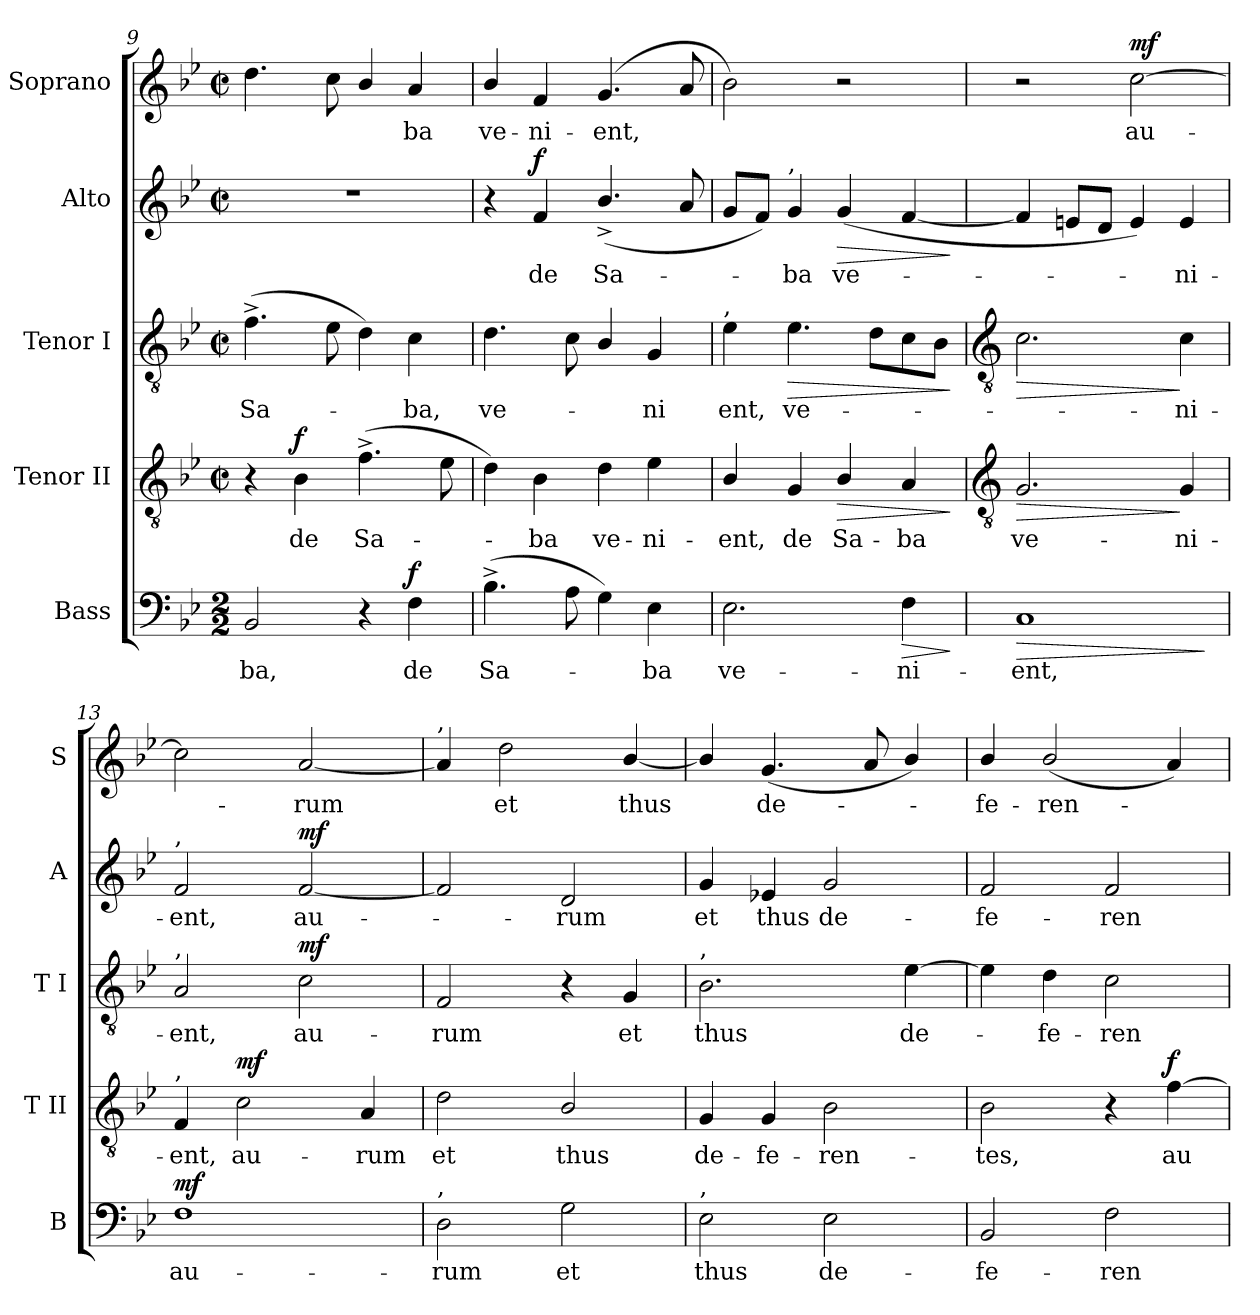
**kern	**text	**dynam	**kern	**text	**dynam	**kern	**text	**dynam	**kern	**text	**dynam	**kern	**text	**dynam
*part5	*part5	*part5	*part4	*part4	*part4	*part3	*part3	*part3	*part2	*part2	*part2	*part1	*part1	*part1
*staff5	*staff5	*staff5	*staff4	*staff4	*staff4	*staff3	*staff3	*staff3	*staff2	*staff2	*staff2	*staff1	*staff1	*staff1
*I"Bass	*	*	*I"Tenor II	*	*	*I"Tenor I	*	*	*I"Alto	*	*	*I"Soprano	*	*
*I'B	*	*	*I'T II	*	*	*I'T I	*	*	*I'A	*	*	*I'S	*	*
*clefF4	*	*	*clefGv2	*	*	*clefGv2	*	*	*clefG2	*	*	*clefG2	*	*
*k[b-e-]	*	*	*k[b-e-]	*	*	*k[b-e-]	*	*	*k[b-e-]	*	*	*k[b-e-]	*	*
*B-:	*	*	*B-:	*	*	*B-:	*	*	*B-:	*	*	*B-:	*	*
*M2/2	*	*	*M2/2	*	*	*M2/2	*	*	*M2/2	*	*	*M2/2	*	*
*	*	*	*met(c|)	*	*	*met(c|)	*	*	*met(c|)	*	*	*met(c|)	*	*
=9	=9	=9	=9	=9	=9	=9	=9	=9	=9	=9	=9	=9	=9	=9
!	!LO:LY:b	!	!	!	!	!	!LO:LY:b	!	!	!	!	!	!	!
2BB-	ba,	.	4r	.	.	(>4.f^	Sa-	.	1r	.	.	4.dd	.	.
!	!	!	!	!LO:LY:b	!LO:DY:b	!	!	!	!	!	!	!	!	!
.	.	.	4B-	de	f	.	.	.	.	.	.	.	.	.
.	.	.	.	.	.	8e-	.	.	.	.	.	8cc	.	.
!	!	!	!	!LO:LY:b	!	!	!	!	!	!	!	!	!	!
4r	.	.	(>4.f^	Sa-	.	4d)	.	.	.	.	.	4b-/	.	.
!	!LO:LY:b	!LO:DY:b	!	!	!	!	!LO:LY:b	!	!	!	!	!	!LO:LY:b	!
4F	de	f	.	.	.	4c	ba,	.	.	.	.	4a	ba	.
.	.	.	8e-	.	.	.	.	.	.	.	.	.	.	.
=10	=10	=10	=10	=10	=10	=10	=10	=10	=10	=10	=10	=10	=10	=10
!	!LO:LY:b	!	!	!	!	!	!LO:LY:b	!	!	!	!	!	!LO:LY:b	!
(>4.B-^	Sa-	.	4d)	.	.	4.d	ve-	.	4r	.	.	4b-/	ve-	.
!	!	!	!	!LO:LY:b	!	!	!	!	!	!LO:LY:b	!LO:DY:b	!	!LO:LY:b	!
.	.	.	4B-	ba	.	.	.	.	4f	de	f	4f	-ni-	.
8A	.	.	.	.	.	8c	.	.	.	.	.	.	.	.
!	!	!	!	!LO:LY:b	!	!	!	!	!	!LO:LY:b	!	!	!LO:LY:b	!
4G)	.	.	4d	ve-	.	4B-/	.	.	(<4.b-^/	Sa-	.	(<4.g	-ent,	.
!	!LO:LY:b	!	!	!LO:LY:b	!	!	!LO:LY:b	!	!	!	!	!	!	!
4E-	ba	.	4e-	-ni-	.	4G	ni	.	.	.	.	.	.	.
.	.	.	.	.	.	.	.	.	8a	.	.	8a	.	.
=11	=11	=11	=11	=11	=11	=11	=11	=11	=11	=11	=11	=11	=11	=11
!	!	!	!	!	!	!LO:TX:a:t=,	!	!	!	!	!	!	!	!
!	!LO:LY:b	!	!	!LO:LY:b	!	!	!LO:LY:b	!	!	!	!	!	!	!
2.E-	ve-	.	4B-/	-ent,	.	4e-	ent,	.	8gL	.	.	2b-)	.	.
.	.	.	.	.	.	.	.	.	8fJ)	.	.	.	.	.
!	!	!	!	!	!	!	!	!	!LO:TX:a:t=,	!	!	!	!	!
!	!	!	!	!LO:LY:b	!	!	!LO:LY:b	!LO:HP:b	!	!LO:LY:b	!	!	!	!
.	.	.	4G	de	.	4.e-	ve-	>	4g	ba	.	.	.	.
!	!	!	!	!LO:LY:b	!LO:HP:b	!	!	!	!	!LO:LY:b	!LO:HP:b	!	!	!
.	.	.	4B-/	Sa-	>	.	.	.	(<4g	ve-	>	2r	.	.
.	.	.	.	.	.	8dL	.	.	.	.	.	.	.	.
!	!LO:LY:b	!LO:HP:b	!	!LO:LY:b	!	!	!	!	!	!	!	!	!	!
4F	-ni-	>	4A	-ba	.	8c	.	.	[4f	.	.	.	.	.
.	.	.	.	.	.	8B-J	.	.	.	.	.	.	.	.
.	.	]	.	.	]	.	.	]	.	.	]	.	.	.
!!LO:LB:g=z
=12	=12	=12	=12	=12	=12	=12	=12	=12	=12	=12	=12	=12	=12	=12
*	*	*	*clefGv2	*	*	*clefGv2	*	*	*	*	*	*	*	*
!	!LO:LY:b	!LO:HP:b	!	!LO:LY:b	!LO:HP:b	!	!	!LO:HP:b	!	!	!	!	!	!
1C	-ent,	>	2.G	ve-	>	2.c	.	>	4f]	.	.	2r	.	.
.	.	.	.	.	.	.	.	.	8enL	.	.	.	.	.
.	.	.	.	.	.	.	.	.	8dJ	.	.	.	.	.
!	!	!	!	!	!	!	!	!	!	!	!	!	!LO:LY:b	!LO:DY:b
.	.	.	.	.	.	.	.	.	4e)	.	.	[2cc	au-	mf
!	!	!	!	!LO:LY:b	!	!	!LO:LY:b	!	!	!LO:LY:b	!	!	!	!
.	.	.	4G	-ni-	]	4c	ni-	]	4e	ni-	.	.	.	.
.	.	]	.	.	.	.	.	.	.	.	.	.	.	.
=13	=13	=13	=13	=13	=13	=13	=13	=13	=13	=13	=13	=13	=13	=13
!	!	!	!	!	!	!	!	!	!LO:TX:a:t=,	!	!	!	!	!
!	!	!	!	!	!	!LO:TX:a:t=,	!	!	!	!	!	!	!	!
!	!	!	!LO:TX:a:t=,	!	!	!	!	!	!	!	!	!	!	!
!	!LO:LY:b	!LO:DY:b	!	!LO:LY:b	!	!	!LO:LY:b	!	!	!LO:LY:b	!	!	!	!
1F	au-	mf	4F	-ent,	.	2A	-ent,	.	2f	-ent,	.	2cc]	.	.
!	!	!	!	!LO:LY:b	!LO:DY:b	!	!	!	!	!	!	!	!	!
.	.	.	2c	au-	mf	.	.	.	.	.	.	.	.	.
!	!	!	!	!	!	!	!LO:LY:b	!LO:DY:b	!	!LO:LY:b	!LO:DY:b	!	!LO:LY:b	!
.	.	.	.	.	.	2c	au-	mf	[2f	au-	mf	[2a	rum	.
!	!	!	!	!LO:LY:b	!	!	!	!	!	!	!	!	!	!
.	.	.	4A	-rum	.	.	.	.	.	.	.	.	.	.
=14	=14	=14	=14	=14	=14	=14	=14	=14	=14	=14	=14	=14	=14	=14
!	!	!	!	!	!	!	!	!	!	!	!	!LO:TX:a:t=,	!	!
!LO:TX:a:t=,	!	!	!	!	!	!	!	!	!	!	!	!	!	!
!	!LO:LY:b	!	!	!LO:LY:b	!	!	!LO:LY:b	!	!	!	!	!	!	!
2D	-rum	.	2d	et	.	2F	-rum	.	2f]	.	.	4a]	.	.
!	!	!	!	!	!	!	!	!	!	!	!	!	!LO:LY:b	!
.	.	.	.	.	.	.	.	.	.	.	.	2dd	et	.
!	!LO:LY:b	!	!	!LO:LY:b	!	!	!	!	!	!LO:LY:b	!	!	!	!
2G	et	.	2B-/	thus	.	4r	.	.	2d	rum	.	.	.	.
!	!	!	!	!	!	!	!LO:LY:b	!	!	!	!	!	!LO:LY:b	!
.	.	.	.	.	.	4G	et	.	.	.	.	[4b-/	thus	.
=15	=15	=15	=15	=15	=15	=15	=15	=15	=15	=15	=15	=15	=15	=15
!	!	!	!	!	!	!LO:TX:a:t=,	!	!	!	!	!	!	!	!
!LO:TX:a:t=,	!	!	!	!	!	!	!	!	!	!	!	!	!	!
!	!LO:LY:b	!	!	!LO:LY:b	!	!	!LO:LY:b	!	!	!LO:LY:b	!	!	!	!
2E-	thus	.	4G	de-	.	2.B-	thus	.	4g	et	.	4b-/]	.	.
!	!	!	!	!LO:LY:b	!	!	!	!	!	!LO:LY:b	!	!	!LO:LY:b	!
.	.	.	4G	-fe-	.	.	.	.	4e-X	thus	.	(<4.g	de-	.
!	!LO:LY:b	!	!	!LO:LY:b	!	!	!	!	!	!LO:LY:b	!	!	!	!
2E-	de-	.	2B-	-ren-	.	.	.	.	2g	de-	.	.	.	.
.	.	.	.	.	.	.	.	.	.	.	.	8a	.	.
!	!	!	!	!	!	!	!LO:LY:b	!	!	!	!	!	!	!
.	.	.	.	.	.	[4e-	de-	.	.	.	.	4b-/)	.	.
=16	=16	=16	=16	=16	=16	=16	=16	=16	=16	=16	=16	=16	=16	=16
!	!LO:LY:b	!	!	!LO:LY:b	!	!	!	!	!	!LO:LY:b	!	!	!LO:LY:b	!
2BB-	-fe-	.	2B-	-tes,	.	4e-]	.	.	2f	-fe-	.	4b-/	fe-	.
!	!	!	!	!	!	!	!LO:LY:b	!	!	!	!	!	!LO:LY:b	!
.	.	.	.	.	.	4d	fe-	.	.	.	.	(<2b-/	-ren-	.
!	!LO:LY:b	!	!	!	!	!	!LO:LY:b	!	!	!LO:LY:b	!	!	!	!
2F	-ren-	.	4r	.	.	2c	-ren-	.	2f	-ren-	.	.	.	.
!	!	!	!	!LO:LY:b	!LO:DY:b	!	!	!	!	!	!	!	!	!
.	.	.	[4f	au-	f	.	.	.	.	.	.	4a)	.	.
=	=	=	=	=	=	=	=	=	=	=	=	=	=	=
*-	*-	*-	*-	*-	*-	*-	*-	*-	*-	*-	*-	*-	*-	*-
